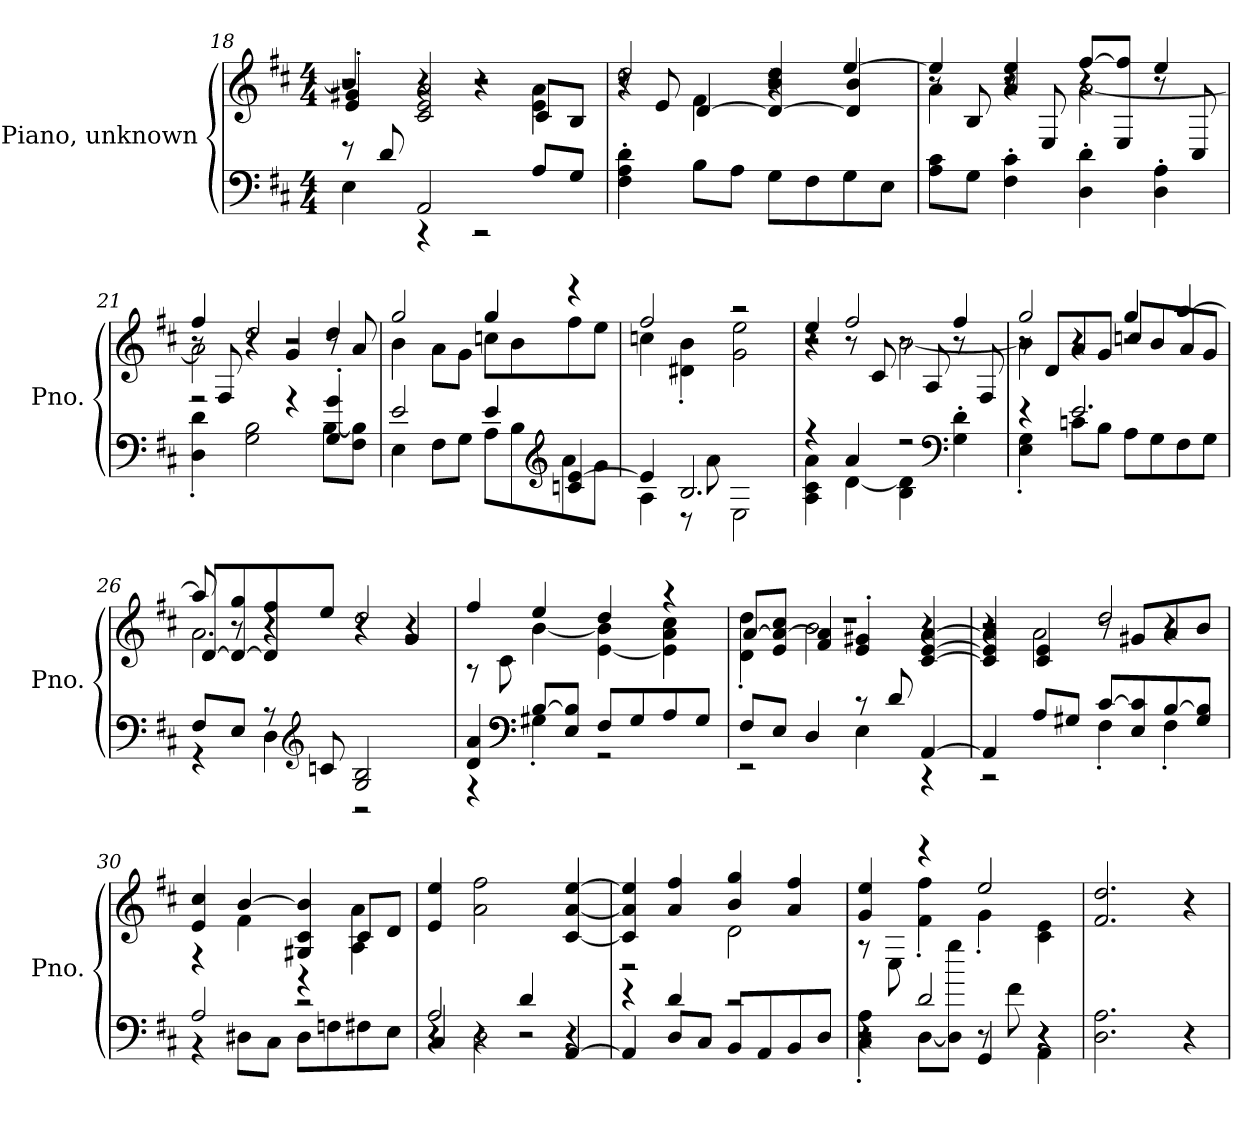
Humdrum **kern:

**kern	**kern
*part1	*part1
*staff2	*staff1
*I"Piano, unknown	*
*I'Pno.	*
!!LO:LB:g=z
*clefF4	*clefG2
*k[f#c#]	*k[f#c#]
*M4/4	*M4/4
=18	=18
*^	*^
*	*	*	*^
8r	4E\	4b/]	2r	4e/' 4g#X/'
8d/	.	.	.	.
2AA/	4r	4r	.	2c#/ 2e/ 2a/
.	2r	2r	4r	.
8A/L	.	.	4e\ 4a\	8c#/L
8G/J	.	.	.	8B/J
*v	*v	*	*	*
=19	=19	=19	=19
4F#\' 4A\' 4d\'	2dd/	4r	8r
.	.	.	8e/
8B\L	.	4f#\	[4d/
8A\J	.	.	.
8G\L	4r	2r	4d/_ 4b/ 4dd/
8F#\	.	.	.
8G\	[4ee/	.	4d/] 4b/
8E\J	.	.	.
=20	=20	=20	=20
8A\ 8c#\L	4ee/]	4a\	8r
8G\J	.	.	8B/
4F#\' 4c#\'	4a/ 4ee/	4r	8r
.	.	.	8E/
4D\' 4d\'	4r	[2a\	[8ff#/L
.	.	.	8E/ 8ff#/]J
4D\' 4A\'	4ee/	.	8r
.	.	.	8C#/
=21	=21	=21	=21
*^	*	*	*
2r	4D\' 4d\'	4ff#/	2a\]	8r
.	.	.	.	8F#/
.	2G\ 2B\	2dd/	.	4r
4r	.	.	2r	4g/
4G/' 4g/'	[8B\L	4dd/	.	8r
.	8F#\ 8B\]J	.	.	8a/
*	*	*	*v	*v
!!LO:LB:g=z
=22	=22	=22	=22
2e/	4E\	2gg/	4b\
.	8F#\L	.	8a\L
.	8G\J	.	8g\J
4e/	8A\L	4gg/	8ccn\L
.	8B\	.	8b\
*clefG2	*	*	*
4cn/ [4e/	8a\	4r	8ff#\
.	8g\J	.	8ee\J
=23	=23	=23	=23
4e/]	4A\	2ff#/	4ccn\
2.B/	8r	.	4d#X\' 4b\'
.	8a\	.	.
.	2E\	2r	2g\ 2ee\
=24	=24	=24	=24
*	*	*	*^
4r	4A\ 4c#\ 4a\	4r	2r	4ee/
4a/	[4d\	2ff#/	.	8r
.	.	.	.	8c#/
2r	4B\ 4d\]	.	[2b\	8r
.	.	.	.	8A/
*clefF4	*	*	*	*
.	4G\' 4d\'	4ff#/	.	8r
.	.	.	.	8F#/
=25	=25	=25	=25	=25
4r	4E\' 4G\'	2gg/	4b\]	8r
.	.	.	.	8d/L
2.e/	8cn\L	.	4r	8a/
.	8B\J	.	.	8g/J
.	8A\L	4gg/	2r	8ccn/L
.	8G\	.	.	8b/
.	8F#\	[4aa/	.	8a/
.	8G\J	.	.	8g/J
!!LO:PB:g=z	!!	!!
=26	=26	=26	=26	=26
8F#/L	4r	8aa/]	2.a\	[8d/L
8E/J	.	8r	.	8d/_ 8gg/
8r	4D\	4r	.	8d/] 8ff#/
*clefG2	*	*	*	*
8cn/	.	.	.	8ee/J
2G/ 2B/	2r	2dd/	.	4r
.	.	.	4r	4g/
*	*	*	*v	*v
=27	=27	=27	=27
4d/ 4a/	4r	4ff#/	8r
.	.	.	8c#\
*clefF4	*	*	*
[8B/L	4G#X'\	4ee/	[4b\
8E/ 8B/]J	.	.	.
8F#/L	2r	4dd/	[4e\ 4b\]
8G#/	.	.	.
8A/	.	4r	4e\] 4a\ 4cc#\
8G#/J	.	.	.
=28	=28	=28	=28
*	*	*	*^
8F#/L	2r	1r	4d\' 4dd\'	[8a/L
8E/J	.	.	.	8e/ 8a/_ 8cc#/J
4D/	.	.	2b\	4f#/ 4a/]
8r	4E\	.	.	4e/' 4g#X/'
8d/	.	.	.	.
[4AA/	4r	.	4r	[4c#/ [4e/ [4a/
!!LO:LB:g=z	!!	!!
=29	=29	=29	=29	=29
4AA/]	2r	2r	4r	4c#/] 4e/] 4a/]
8A/L	.	.	2a\	4c#/ 4e/
8G#X/J	.	.	.	.
[8c#/L	4F#'\	2dd/	.	8r
8E/ 8c#/]	.	.	.	8g#X/L
[8B/	4F#'\	.	4r	8a/
8G#/ 8B/]J	.	.	.	8b/J
*	*	*	*v	*v
=30	=30	=30	=30
2A/	4r	4e/ 4cc#/	4r
.	8D#X\L	[4b/	4f#\
.	8C#\J	.	.
2r	8D#\L	4G#X/ 4c#/ 4b/]	4r
.	8Fn\	.	.
.	8F#X\	8c#/L	4A\ 4a\
.	8E\J	8d/J	.
*	*	*v	*v
=31	=31	=31
*	*^	*
2A/	4r	4C#/	4e/ 4ee/
.	2D\	4r	2a\ 2ff#\
2r	.	4d/	.
.	4r	[4AA/	[4c#/ [4a/ [4ee/
*	*v	*v	*
=32	=32	=32
*	*	*^
4r	4AA/]	4c#/] 4a/] 4ee/]	2r
4d/	8D/L	4a/ 4ff#/	.
.	8C#/J	.	.
2r	8BB/L	4b/ 4gg/	2d\
.	8AA/	.	.
.	8BB/	4a/ 4ff#/	.
.	8D/J	.	.
=33	=33	=33	=33
*	*^	*	*
4r	4C#\' 4A\'	2r	4g/ 4ee/	8r
.	.	.	.	8E\
2d/	[8D\L	.	4r	4f#\' 4ff#\'
.	8D\] 8gg\J	.	.	.
.	8r	4GG/	2ee/	4g'\
.	8f#\	.	.	.
4r	4AA\	4r	.	4c#\ 4e\
*v	*v	*v	*	*
*	*v	*v
!!LO:LB:g=z
=34	=34
2.D\ 2.A\	2.f#/ 2.dd/
4r	4r
=	=
*-	*-
